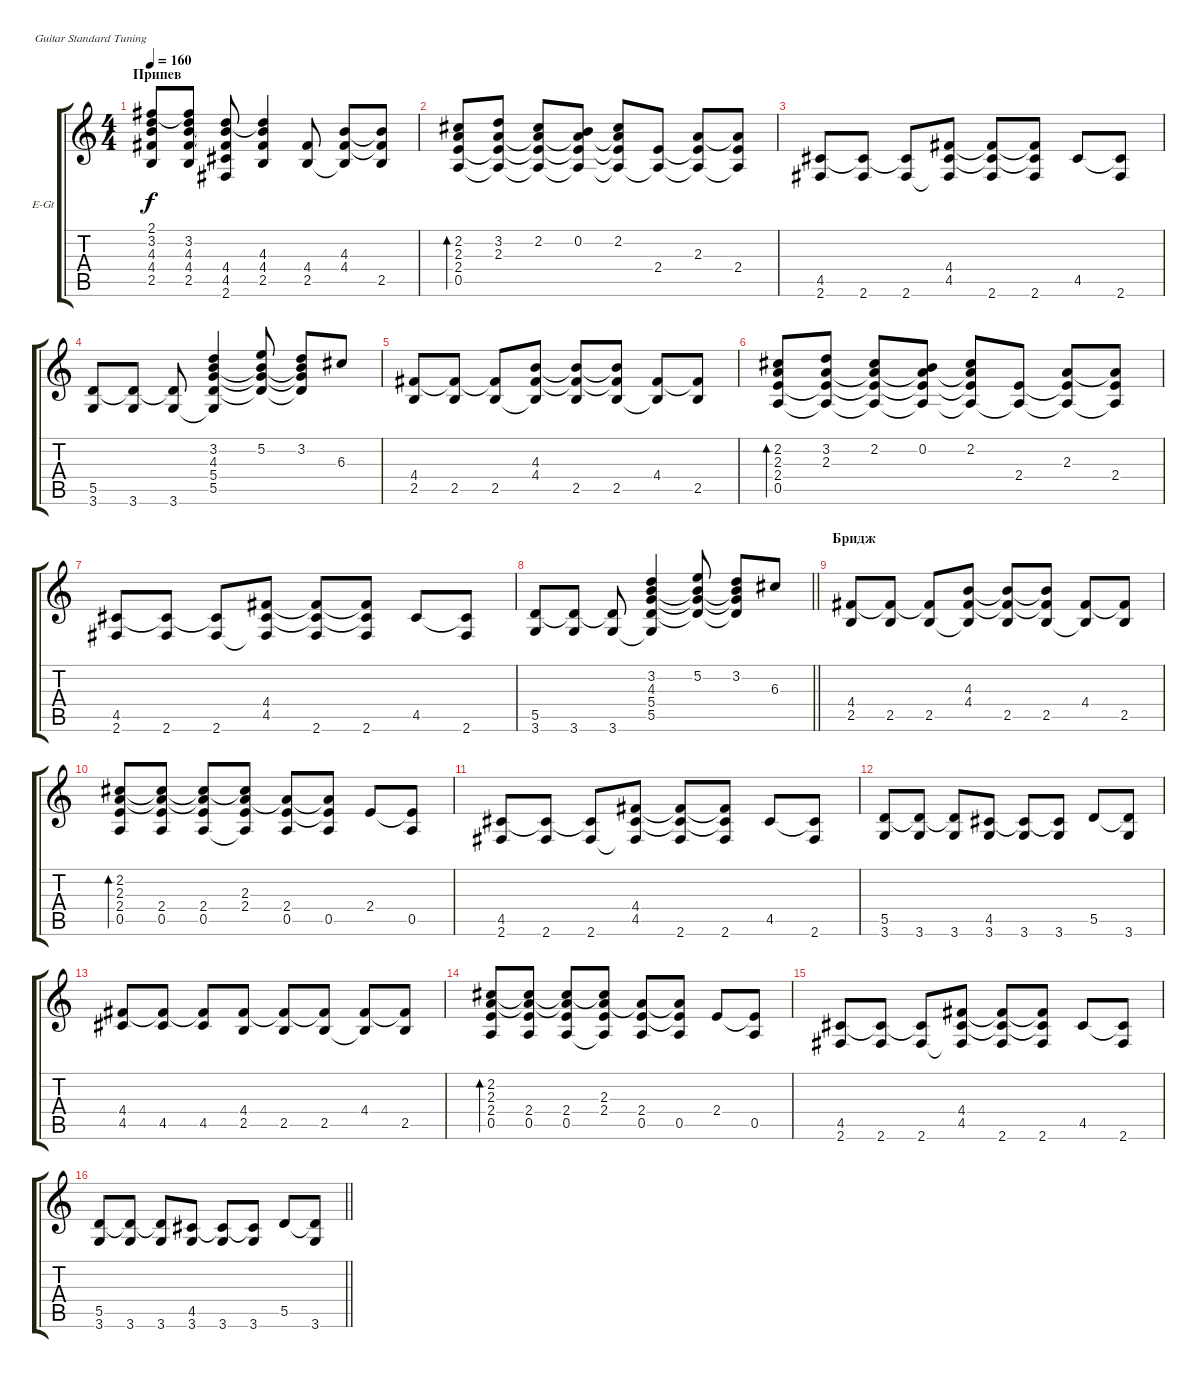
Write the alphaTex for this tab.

\bracketExtendMode groupsimilarinstruments
\firstSystemTrackNameOrientation horizontal
\otherSystemsTrackNameOrientation horizontal
\track ("Гитара 1" "E-Gt") {instrument electricguitarjazz}
\staff {score tabs}
\tuning (E4 B3 G3 D3 A2 E2)
\ts (4 4)
\section ("" "Припев")
\tempo 160
\clef g2
\ks c
(2.1 3.2 4.3 4.4 2.5).8{dy f} (2.1{t} 3.2 4.3 4.4 2.5).8 (4.3{t} 4.4 4.5 2.6 3.2{t}).8 (3.2{t} 4.3 4.4 2.5).4 (4.4 2.5).8 (4.3 4.4 2.5{t}).8 (4.3{t} 4.4{t} 2.5).8 |
(2.2 2.3 2.4 0.5).8{bd 120} (3.2 2.3 2.4{t} 0.5{t}).8 (2.2 2.3{t} 2.4{t} 0.5{t}).8 (0.2 2.3{t} 2.4{t} 0.5{t}).8 (2.2 2.3{t} 2.4{t} 0.5{t}).8 (2.4 0.5{t}).8 (2.3 2.4{t} 0.5{t}).8 (2.3{t} 2.4 0.5{t}).8 |
(4.5 2.6).8 (2.6 4.5{t}).8 (4.5{t} 2.6).8 (4.4 4.5 2.6{t}).8 (2.6 4.4{t} 4.5{t}).8 (4.4{t} 4.5{t} 2.6).8 4.5.8 (4.5{t} 2.6).8 |
(5.5 3.6).8 (3.6 5.5{t}).8 (5.5{t} 3.6).8 (3.2 4.3 5.4 5.5 3.6{t}).4 (5.2 4.3{t} 5.4{t} 5.5{t}).8 (3.2 4.3{t} 5.4{t} 5.5{t}).8 6.3.8 |
(4.4 2.5).8 (2.5 4.4{t}).8 (4.4{t} 2.5).8 (4.3 4.4 2.5{t}).8 (4.3{t} 4.4{t} 2.5).8 (4.3{t} 4.4{t} 2.5).8 (4.4 2.5{t}).8 (4.4{t} 2.5).8 |
(2.2 2.3 2.4 0.5).8{bd 120} (3.2 2.3 2.4{t} 0.5{t}).8 (2.2 2.3{t} 2.4{t} 0.5{t}).8 (0.2 2.3{t} 2.4{t} 0.5{t}).8 (2.2 2.3{t} 2.4{t} 0.5{t}).8 (2.4 0.5{t}).8 (2.3 2.4{t} 0.5{t}).8 (2.3{t} 2.4 0.5{t}).8 |
(4.5 2.6).8 (2.6 4.5{t}).8 (4.5{t} 2.6).8 (4.4 4.5 2.6{t}).8 (2.6 4.4{t} 4.5{t}).8 (4.4{t} 4.5{t} 2.6).8 4.5.8 (4.5{t} 2.6).8 |
\barLineRight lightlight
(5.5 3.6).8 (3.6 5.5{t}).8 (5.5{t} 3.6).8 (3.2 4.3 5.4 5.5 3.6{t}).4 (5.2 4.3{t} 5.4{t} 5.5{t}).8 (3.2 4.3{t} 5.4{t} 5.5{t}).8 6.3.8 |
\section ("" "Бридж")
(4.4 2.5).8 (2.5 4.4{t}).8 (4.4{t} 2.5).8 (4.3 4.4 2.5{t}).8 (4.3{t} 4.4{t} 2.5).8 (4.3{t} 4.4{t} 2.5).8 (4.4 2.5{t}).8 (4.4{t} 2.5).8 |
(2.2 2.3 2.4 0.5).8{bd 120} (2.4 0.5 2.3{t} 2.2{t}).8 (2.3{t} 2.4 0.5 2.2{t}).8 (2.2{t} 2.3 2.4 0.5{t}).8 (2.3{t} 2.4 0.5).8 (2.3{t} 2.4{t} 0.5).8 2.4.8 (2.4{t} 0.5).8 |
(4.5 2.6).8 (2.6 4.5{t}).8 (4.5{t} 2.6).8 (4.4 4.5 2.6{t}).8 (2.6 4.4{t} 4.5{t}).8 (4.4{t} 4.5{t} 2.6).8 4.5.8 (4.5{t} 2.6).8 |
(5.5 3.6).8 (3.6 5.5{t}).8 (5.5{t} 3.6).8 (4.5 3.6).8 (3.6 4.5{t}).8 (4.5{t} 3.6).8 5.5.8 (5.5{t} 3.6).8 |
(4.4 4.5).8 (4.5 4.4{t}).8 (4.4{t} 4.5).8 (4.4 2.5).8 (4.4{t} 2.5).8 (4.4{t} 2.5).8 (4.4 2.5{t}).8 (4.4{t} 2.5).8 |
(2.2 2.3 2.4 0.5).8{bd 120} (2.4 0.5 2.3{t} 2.2{t}).8 (2.3{t} 2.4 0.5 2.2{t}).8 (2.2{t} 2.3 2.4 0.5{t}).8 (2.3{t} 2.4 0.5).8 (2.3{t} 2.4{t} 0.5).8 2.4.8 (2.4{t} 0.5).8 |
(4.5 2.6).8 (2.6 4.5{t}).8 (4.5{t} 2.6).8 (4.4 4.5 2.6{t}).8 (2.6 4.4{t} 4.5{t}).8 (4.4{t} 4.5{t} 2.6).8 4.5.8 (4.5{t} 2.6).8 |
\barLineRight lightlight
(5.5 3.6).8 (3.6 5.5{t}).8 (5.5{t} 3.6).8 (4.5 3.6).8 (3.6 4.5{t}).8 (4.5{t} 3.6).8 5.5.8 (5.5{t} 3.6).8
